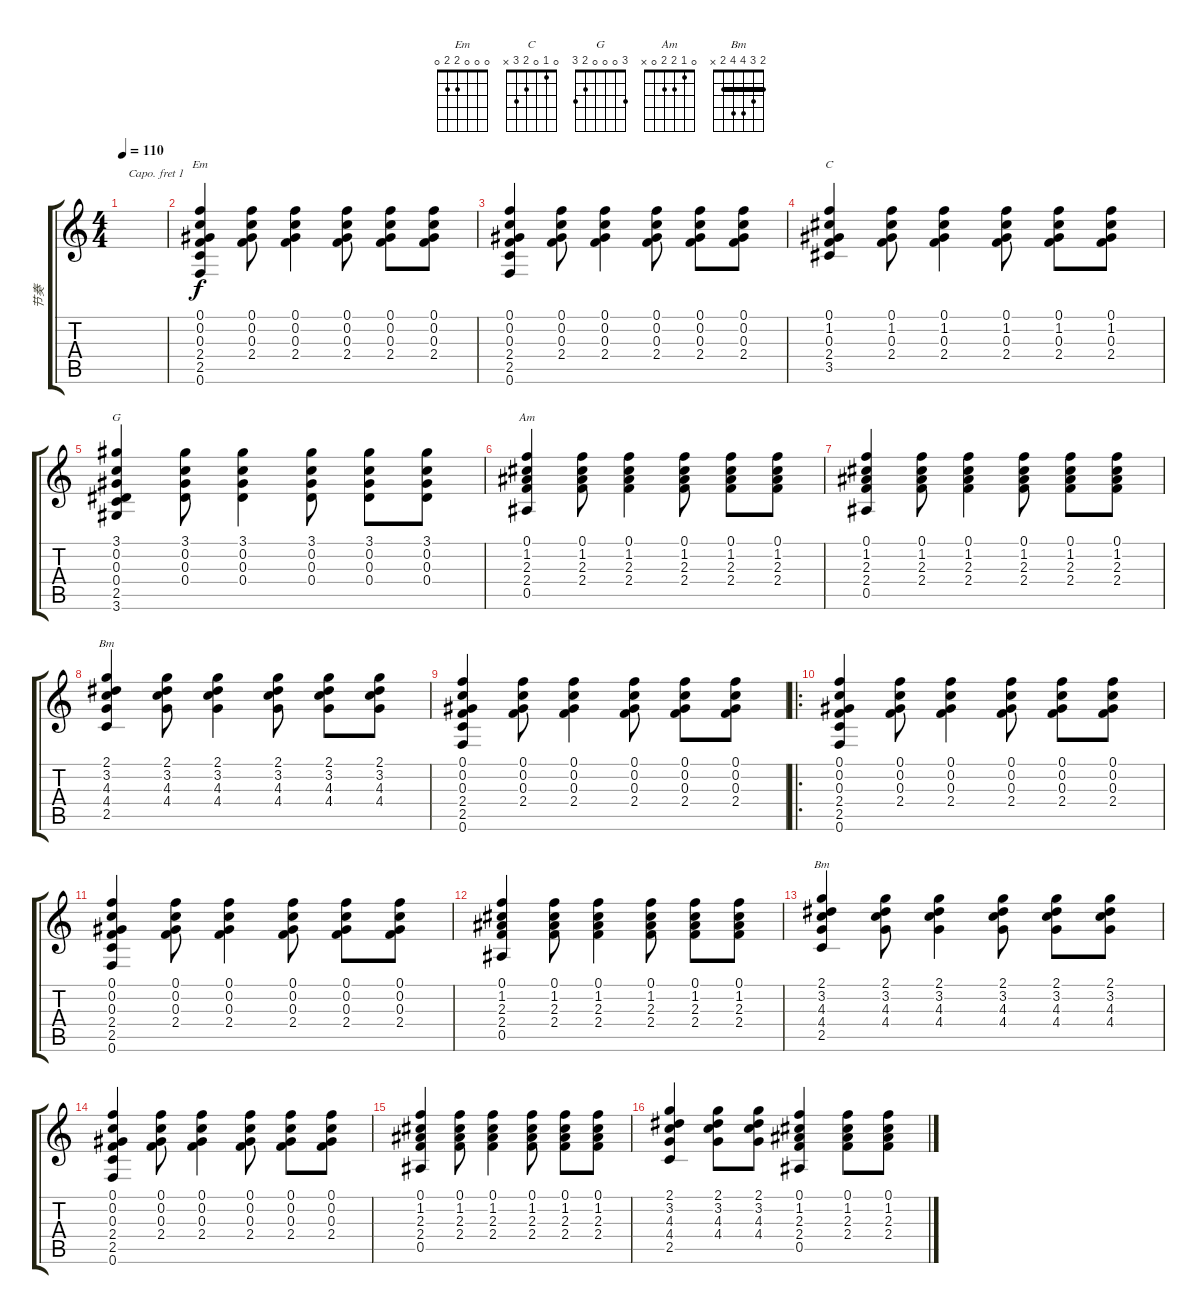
\track ("节奏" "节奏") {instrument acousticguitarsteel}
\staff {score tabs}
\capo 1
\tuning (E4 B3 G3 D3 A2 E2) {hide}
\chord ("Em" 0 0 0 2 2 0)
\chord ("C" 0 1 0 2 3 x)
\chord ("G" 3 0 0 0 2 3)
\chord ("Am" 0 1 2 2 0 x)
\chord ("Bm" 2 3 4 0 2 x)
\chord ("Bm" 2 3 4 4 2 x) {barre 2}
\ts (4 4)
\tempo 110
\clef g2
\ks c
|
(0.1 0.2 0.3 2.4 2.5 0.6).4{ch "Em"} (0.1 0.2 0.3 2.4).8 (0.1 0.2 0.3 2.4).4 (0.1 0.2 0.3 2.4).8 (0.1 0.2 0.3 2.4).8 (0.1 0.2 0.3 2.4).8 |
(0.1 0.2 0.3 2.4 2.5 0.6).4 (0.1 0.2 0.3 2.4).8 (0.1 0.2 0.3 2.4).4 (0.1 0.2 0.3 2.4).8 (0.1 0.2 0.3 2.4).8 (0.1 0.2 0.3 2.4).8 |
(0.1 1.2 0.3 2.4 3.5).4{ch "C"} (0.1 1.2 0.3 2.4).8 (0.1 1.2 0.3 2.4).4 (0.1 1.2 0.3 2.4).8 (0.1 1.2 0.3 2.4).8 (0.1 1.2 0.3 2.4).8 |
(3.1 0.2 0.3 0.4 2.5 3.6).4{ch "G"} (3.1 0.2 0.3 0.4).8 (3.1 0.2 0.3 0.4).4 (3.1 0.2 0.3 0.4).8 (3.1 0.2 0.3 0.4).8 (3.1 0.2 0.3 0.4).8 |
(0.1 1.2 2.3 2.4 0.5).4{ch "Am"} (0.1 1.2 2.3 2.4).8 (0.1 1.2 2.3 2.4).4 (0.1 1.2 2.3 2.4).8 (0.1 1.2 2.3 2.4).8 (0.1 1.2 2.3 2.4).8 |
(0.1 1.2 2.3 2.4 0.5).4 (0.1 1.2 2.3 2.4).8 (0.1 1.2 2.3 2.4).4 (0.1 1.2 2.3 2.4).8 (0.1 1.2 2.3 2.4).8 (0.1 1.2 2.3 2.4).8 |
(2.1 3.2 4.3 4.4 2.5).4{ch "Bm"} (2.1 3.2 4.3 4.4).8 (2.1 3.2 4.3 4.4).4 (2.1 3.2 4.3 4.4).8 (2.1 3.2 4.3 4.4).8 (2.1 3.2 4.3 4.4).8 |
(0.1 0.2 0.3 2.4 2.5 0.6).4 (0.1 0.2 0.3 2.4).8 (0.1 0.2 0.3 2.4).4 (0.1 0.2 0.3 2.4).8 (0.1 0.2 0.3 2.4).8 (0.1 0.2 0.3 2.4).8 |
\ro
(0.1 0.2 0.3 2.4 2.5 0.6).4 (0.1 0.2 0.3 2.4).8 (0.1 0.2 0.3 2.4).4 (0.1 0.2 0.3 2.4).8 (0.1 0.2 0.3 2.4).8 (0.1 0.2 0.3 2.4).8 |
(0.1 0.2 0.3 2.4 2.5 0.6).4 (0.1 0.2 0.3 2.4).8 (0.1 0.2 0.3 2.4).4 (0.1 0.2 0.3 2.4).8 (0.1 0.2 0.3 2.4).8 (0.1 0.2 0.3 2.4).8 |
(0.1 1.2 2.3 2.4 0.5).4 (0.1 1.2 2.3 2.4).8 (0.1 1.2 2.3 2.4).4 (0.1 1.2 2.3 2.4).8 (0.1 1.2 2.3 2.4).8 (0.1 1.2 2.3 2.4).8 |
(2.1 3.2 4.3 4.4 2.5).4{ch "Bm"} (2.1 3.2 4.3 4.4).8 (2.1 3.2 4.3 4.4).4 (2.1 3.2 4.3 4.4).8 (2.1 3.2 4.3 4.4).8 (2.1 3.2 4.3 4.4).8 |
(0.1 0.2 0.3 2.4 2.5 0.6).4 (0.1 0.2 0.3 2.4).8 (0.1 0.2 0.3 2.4).4 (0.1 0.2 0.3 2.4).8 (0.1 0.2 0.3 2.4).8 (0.1 0.2 0.3 2.4).8 |
(0.1 1.2 2.3 2.4 0.5).4 (0.1 1.2 2.3 2.4).8 (0.1 1.2 2.3 2.4).4 (0.1 1.2 2.3 2.4).8 (0.1 1.2 2.3 2.4).8 (0.1 1.2 2.3 2.4).8 |
(2.1 3.2 4.3 4.4 2.5).4 (2.1 3.2 4.3 4.4).8 (2.1 3.2 4.3 4.4).8 (0.1 1.2 2.3 2.4 0.5).4 (0.1 1.2 2.3 2.4).8 (0.1 1.2 2.3 2.4).8
